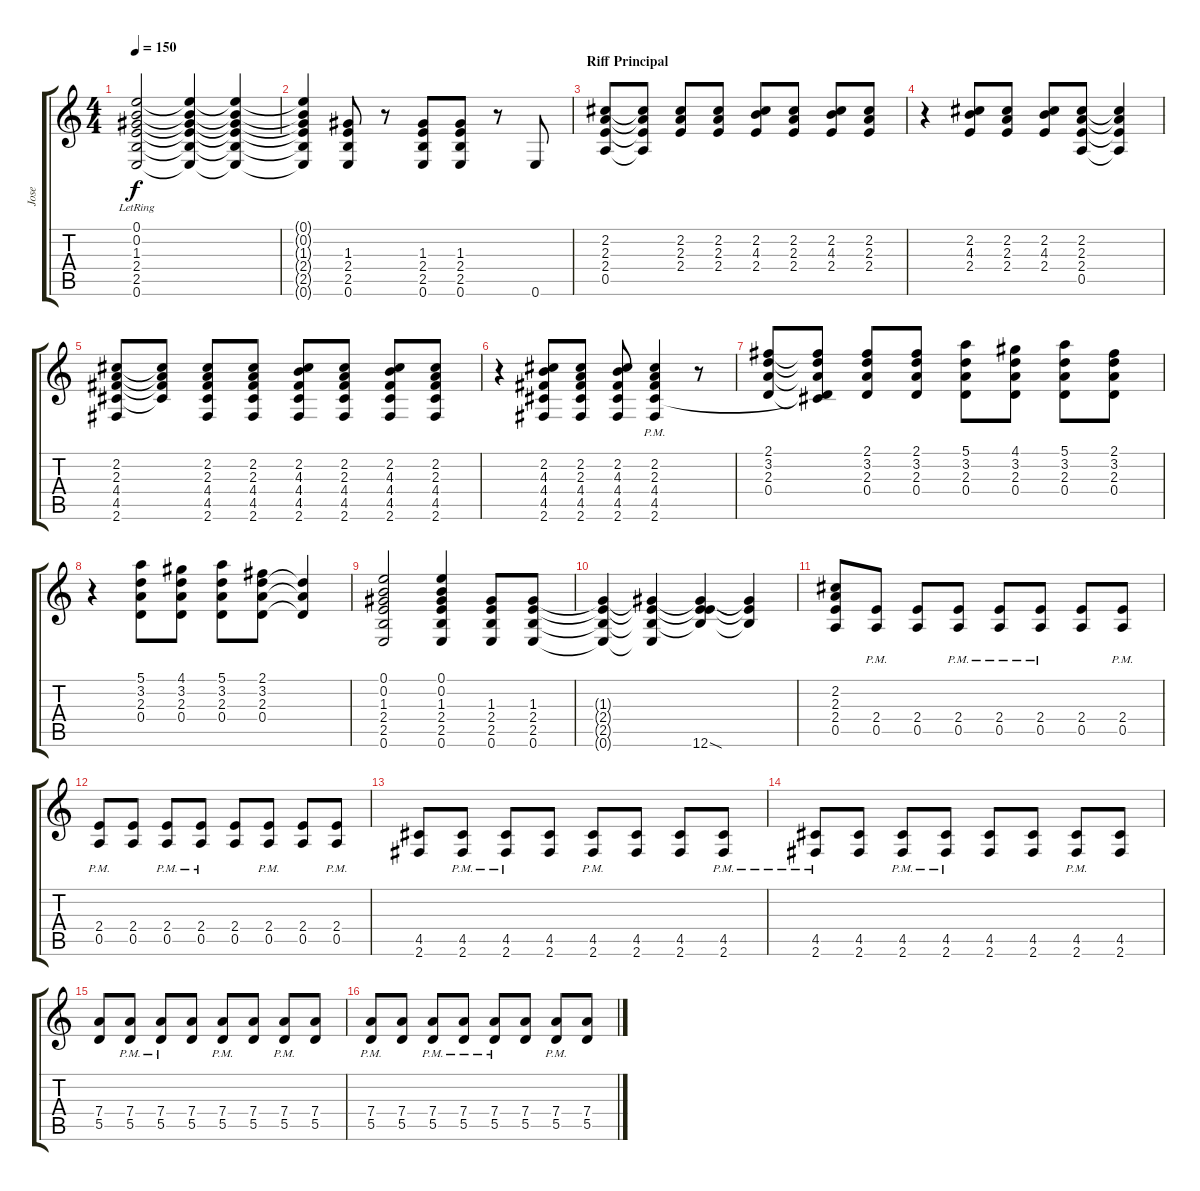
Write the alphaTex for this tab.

\track ("Jose" "Jose") {instrument electricguitarjazz}
\staff {score tabs}
\tuning (E4 B3 G3 D3 A2 E2) {hide}
\ts (4 4)
\tempo 150
\clef g2
\ks c
(0.1{lr} 0.2{lr} 1.3{lr} 2.4{lr} 2.5{lr} 0.6{lr}).2{dy f} (0.1{t} 0.2{t} 1.3{t} 2.4{t} 2.5{t} 0.6{t}).4 (0.1{t} 0.2{t} 1.3{t} 2.4{t} 2.5{t} 0.6{t}).4 |
(0.1{t} 0.2{t} 1.3{t} 2.4{t} 2.5{t} 0.6{t}).4 (1.3 2.4 2.5 0.6).8{instrument overdrivenguitar} r.8 (1.3 2.4 2.5 0.6).8 (1.3 2.4 2.5 0.6).8 r.8 0.6.8 |
\section ("" "Riff Principal")
(2.2 2.3 2.4 0.5).8 (2.2{t} 2.3{t} 2.4{t} 0.5{t}).8 (2.2 2.3 2.4).8 (2.2 2.3 2.4).8 (2.2 4.3 2.4).8 (2.2 2.3 2.4).8 (2.2 4.3 2.4).8 (2.2 2.3 2.4).8 |
r.4 (2.2 4.3 2.4).8 (2.2 2.3 2.4).8 (2.2 4.3 2.4).8 (2.2 2.3 2.4 0.5).8 (2.2{t} 2.3{t} 2.4{t} 0.5{t}).4 |
(2.2 2.3 4.4 4.5 2.6).8 (2.2{t} 2.3{t} 4.4{t} 4.5{t}).8 (2.2 2.3 4.4 4.5 2.6).8 (2.2 2.3 4.4 4.5 2.6).8 (2.2 4.3 4.4 4.5 2.6).8 (2.2 2.3 4.4 4.5 2.6).8 (2.2 4.3 4.4 4.5 2.6).8 (2.2 2.3 4.4 4.5 2.6).8 |
r.4 (2.2 4.3 4.4 4.5 2.6).8 (2.2 2.3 4.4 4.5 2.6).8 (2.2 4.3 4.4 4.5 2.6).8 (2.2{pm} 2.3 4.4 4.5 2.6).4 r.8 |
(2.1 3.2 2.3 0.4).8 (2.1{t} 3.2{t} 2.3{t} 0.4{t} 4.5{t}).8 (2.1 3.2 2.3 0.4).8 (2.1 3.2 2.3 0.4).8 (5.1 3.2 2.3 0.4).8 (4.1 3.2 2.3 0.4).8 (5.1 3.2 2.3 0.4).8 (2.1 3.2 2.3 0.4).8 |
r.4 (5.1 3.2 2.3 0.4).8 (4.1 3.2 2.3 0.4).8 (5.1 3.2 2.3 0.4).8 (2.1 3.2 2.3 0.4).8 (3.2{t} 2.3{t} 0.4{t}).4 |
(0.1 0.2 1.3 2.4 2.5 0.6).2 (0.1 0.2 1.3 2.4 2.5 0.6).4 (1.3 2.4 2.5 0.6).8 (1.3 2.4 2.5 0.6).8 |
(1.3{t} 2.4{t} 2.5{t} 0.6{t}).4 (1.3{t} 2.4{t} 2.5{t} 0.6{t}).4 (1.3{t} 2.4{t} 2.5{t} 12.6{sod}).4 (1.3{t} 2.4{t} 2.5{t}).4 |
(2.2 2.3 2.4 0.5).8 (2.4{pm} 0.5).8 (2.4 0.5).8 (2.4{pm} 0.5).8 (2.4{pm} 0.5).8 (2.4{pm} 0.5).8 (2.4 0.5).8 (2.4{pm} 0.5).8 |
(2.4{pm} 0.5).8 (2.4 0.5).8 (2.4{pm} 0.5).8 (2.4{pm} 0.5).8 (2.4 0.5).8 (2.4{pm} 0.5).8 (2.4 0.5).8 (2.4{pm} 0.5).8 |
(4.5 2.6).8 (4.5 2.6{pm}).8 (4.5{pm} 2.6{pm}).8 (4.5 2.6).8 (4.5 2.6{pm}).8 (4.5 2.6).8 (4.5 2.6).8 (4.5 2.6{pm}).8 |
(4.5 2.6{pm}).8 (4.5 2.6).8 (4.5 2.6{pm}).8 (4.5 2.6{pm}).8 (4.5 2.6).8 (4.5 2.6).8 (4.5 2.6{pm}).8 (4.5 2.6).8 |
(7.4 5.5).8 (7.4 5.5{pm}).8 (7.4 5.5{pm}).8 (7.4 5.5).8 (7.4 5.5{pm}).8 (7.4 5.5).8 (7.4 5.5{pm}).8 (7.4 5.5).8 |
(7.4 5.5{pm}).8 (7.4 5.5).8 (7.4 5.5{pm}).8 (7.4 5.5{pm}).8 (7.4 5.5{pm}).8 (7.4 5.5).8 (7.4 5.5{pm}).8 (7.4 5.5).8
